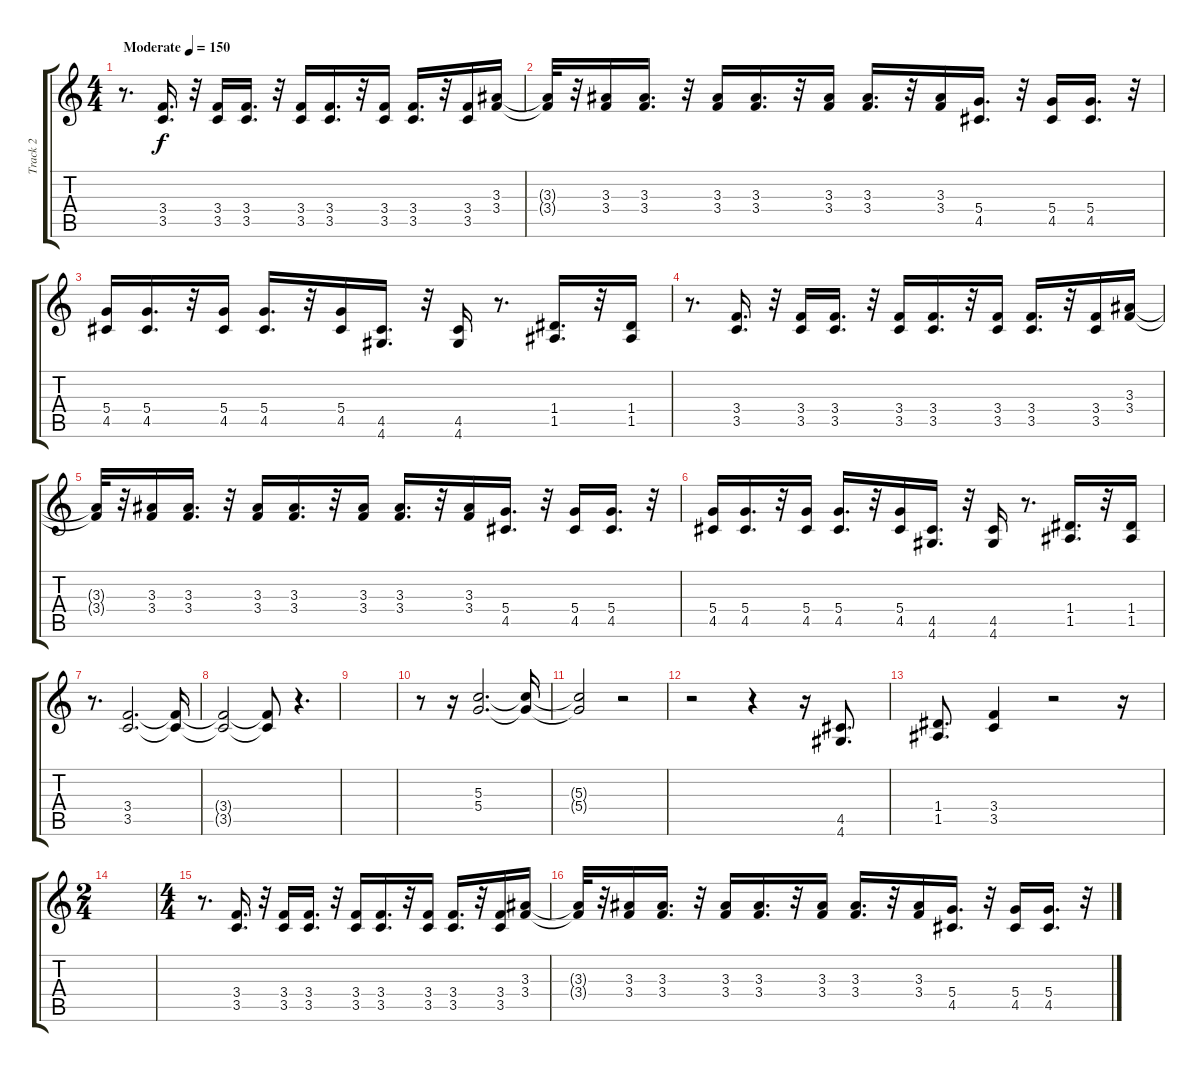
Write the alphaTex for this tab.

\track ("Track 2" "Track 2") {instrument distortionguitar}
\staff {score tabs}
\tuning (E4 B3 G3 D3 A2 E2) {hide}
\ts (4 4)
\tempo (150 "Moderate")
\clef g2
\ks c
r.8{d dy f instrument distortionguitar} (3.4 3.5).16{d} r.32 (3.4 3.5).16 (3.4 3.5).16{d} r.32 (3.4 3.5).16 (3.4 3.5).16{d} r.32 (3.4 3.5).16 (3.4 3.5).16{d} r.32 (3.4 3.5).16 (3.3 3.4).16 |
(3.3{t} 3.4{t}).32 r.32 (3.3 3.4).16 (3.3 3.4).16{d} r.32 (3.3 3.4).16 (3.3 3.4).16{d} r.32 (3.3 3.4).16 (3.3 3.4).16{d} r.32 (3.3 3.4).16 (5.4 4.5).16{d} r.32 (5.4 4.5).16 (5.4 4.5).16{d} r.32 |
(5.4 4.5).16 (5.4 4.5).16{d} r.32 (5.4 4.5).16 (5.4 4.5).16{d} r.32 (5.4 4.5).16 (4.5 4.6).16{d} r.32 (4.5 4.6).16 r.8{d} (1.4 1.5).16{d} r.32 (1.4 1.5).16 |
r.8{d} (3.4 3.5).16{d} r.32 (3.4 3.5).16 (3.4 3.5).16{d} r.32 (3.4 3.5).16 (3.4 3.5).16{d} r.32 (3.4 3.5).16 (3.4 3.5).16{d} r.32 (3.4 3.5).16 (3.3 3.4).16 |
(3.3{t} 3.4{t}).32 r.32 (3.3 3.4).16 (3.3 3.4).16{d} r.32 (3.3 3.4).16 (3.3 3.4).16{d} r.32 (3.3 3.4).16 (3.3 3.4).16{d} r.32 (3.3 3.4).16 (5.4 4.5).16{d} r.32 (5.4 4.5).16 (5.4 4.5).16{d} r.32 |
(5.4 4.5).16 (5.4 4.5).16{d} r.32 (5.4 4.5).16 (5.4 4.5).16{d} r.32 (5.4 4.5).16 (4.5 4.6).16{d} r.32 (4.5 4.6).16 r.8{d} (1.4 1.5).16{d} r.32 (1.4 1.5).16 |
r.8{d} (3.4 3.5).2{d} (3.4{t} 3.5{t}).16 |
(3.4{t} 3.5{t}).2 (3.4{t} 3.5{t}).8 r.4{d} |
|
r.8 r.16 (5.3 5.4).2{d} (5.3{t} 5.4{t}).16 |
(5.3{t} 5.4{t}).2 r.2 |
r.2 r.4 r.16 (4.5 4.6).8{d} |
(1.4 1.5).8{d} (3.4 3.5).4 r.2 r.16 |
\ts (2 4)
|
\ts (4 4)
r.8{d} (3.4 3.5).16{d} r.32 (3.4 3.5).16 (3.4 3.5).16{d} r.32 (3.4 3.5).16 (3.4 3.5).16{d} r.32 (3.4 3.5).16 (3.4 3.5).16{d} r.32 (3.4 3.5).16 (3.3 3.4).16 |
(3.3{t} 3.4{t}).32 r.32 (3.3 3.4).16 (3.3 3.4).16{d} r.32 (3.3 3.4).16 (3.3 3.4).16{d} r.32 (3.3 3.4).16 (3.3 3.4).16{d} r.32 (3.3 3.4).16 (5.4 4.5).16{d} r.32 (5.4 4.5).16 (5.4 4.5).16{d} r.32
